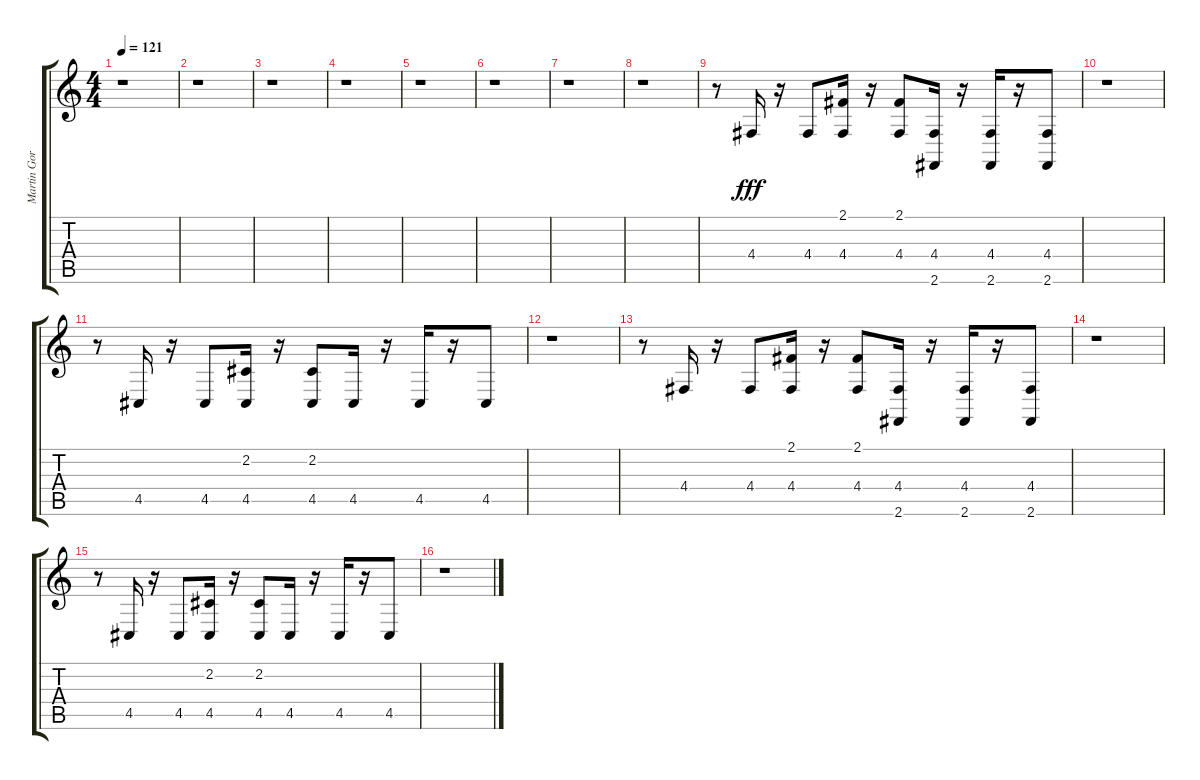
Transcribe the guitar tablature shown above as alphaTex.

\track ("Martin Gore - Synth III" "Martin Gor") {instrument celesta}
\staff {score tabs}
\tuning (E4 B3 G3 D3 A2 E2) {hide}
\ts (4 4)
\tempo 121
\clef g2
\ks c
r.1{dy fff} |
r.1 |
r.1 |
r.1 |
r.1 |
r.1 |
r.1 |
r.1 |
r.8 4.4.16{balance 8} r.16 4.4.8 (2.1 4.4).16{balance 16} r.16 (2.1 4.4).8 (4.4 2.6).16{balance 0} r.16 (4.4 2.6).16 r.16 (4.4 2.6).8 |
r.1 |
r.8 4.5.16{balance 8} r.16 4.5.8 (2.2 4.5).16{balance 16} r.16 (2.2 4.5).8 4.5.16{balance 0} r.16 4.5.16 r.16 4.5.8 |
r.1 |
r.8 4.4.16{balance 8} r.16 4.4.8 (2.1 4.4).16{balance 16} r.16 (2.1 4.4).8 (4.4 2.6).16{balance 0} r.16 (4.4 2.6).16 r.16 (4.4 2.6).8 |
r.1 |
r.8 4.5.16{balance 8} r.16 4.5.8 (2.2 4.5).16{balance 16} r.16 (2.2 4.5).8 4.5.16{balance 0} r.16 4.5.16 r.16 4.5.8 |
r.1
